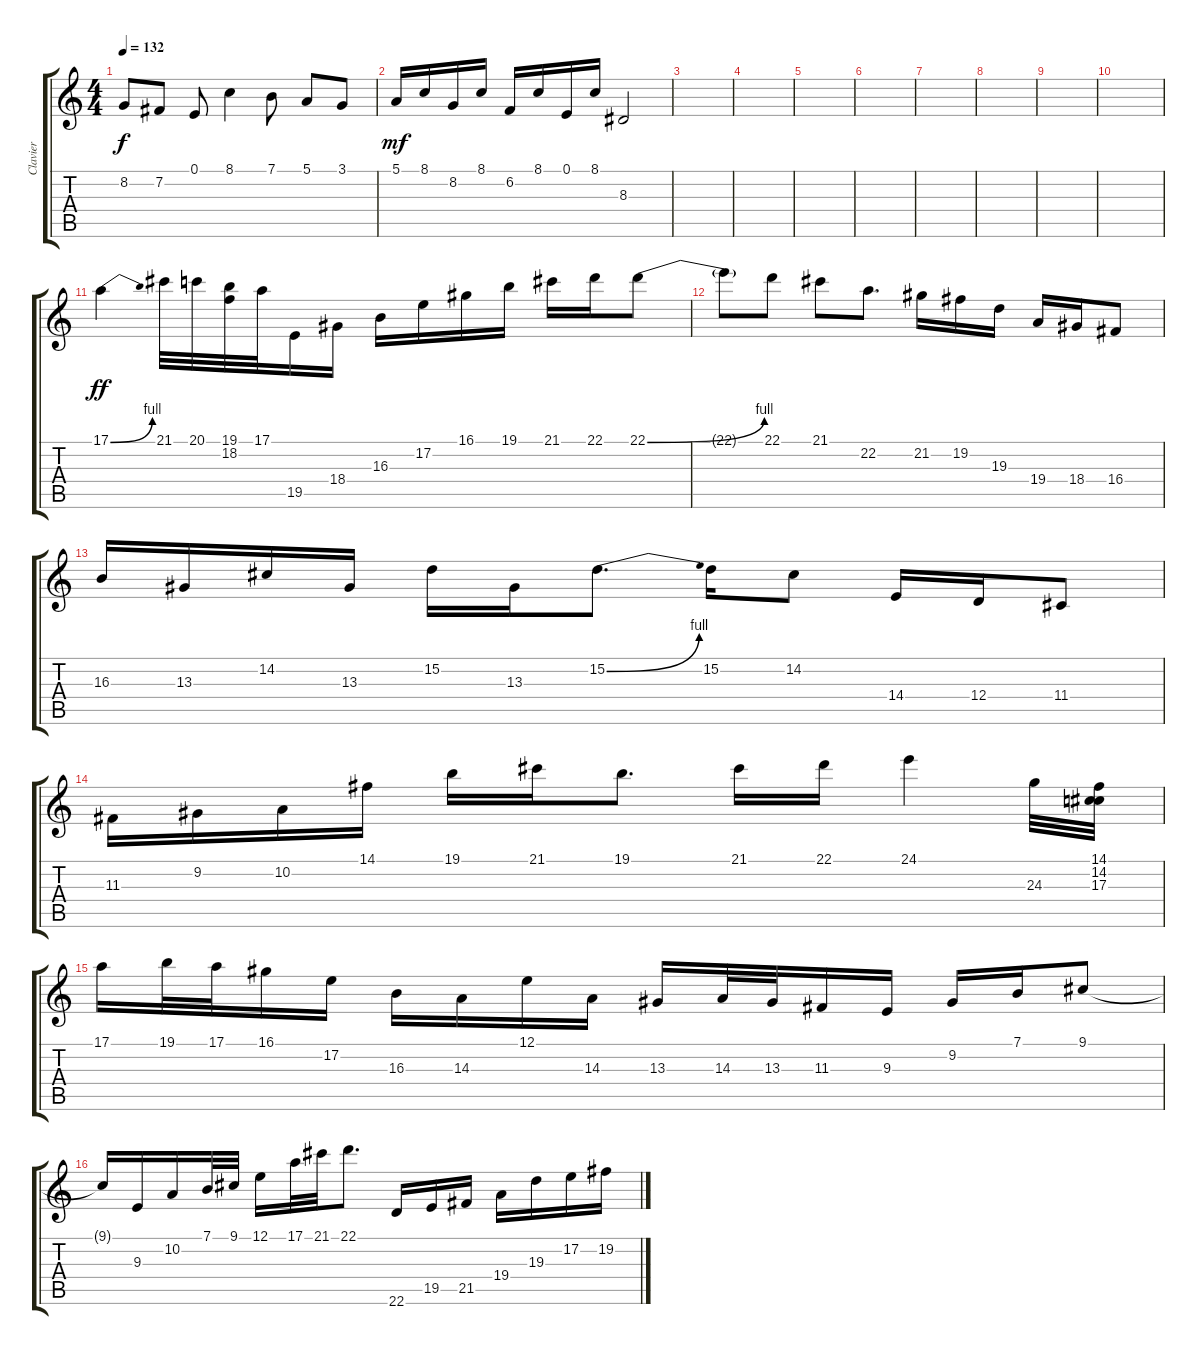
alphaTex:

\track ("Clavier" "Clavier") {instrument lead1square}
\staff {score tabs}
\tuning (E4 B3 G3 D3 A2 E2) {hide}
\ts (4 4)
\tempo 132
\clef g2
\ks c
8.2.8{dy f} 7.2.8 0.1.8 8.1.4 7.1.8 5.1.8 3.1.8 |
5.1.16{dy mf} 8.1.16 8.2.16 8.1.16 6.2.16 8.1.16 0.1.16 8.1.16 8.3.2 |
|
|
|
|
|
|
|
|
17.1{be (bend 0 0 60 4)}.4{dy ff volume 5} 21.1.32 20.1.32 (19.1 18.2).32 17.1.32 19.5.16 18.4.16 16.3.16 17.2.16 16.1.16 19.1.16 21.1.16 22.1.16 22.1{be (bend 0 0 60 4)}.8 |
22.1{t}.8 22.1.8 21.1.8 22.2.8{d} 21.2.16 19.2.16 19.3.16 19.4.16 18.4.16 16.4.8 |
16.3.16 13.3.16 14.2.16 13.3.16 15.2.16 13.3.16 15.2{be (bend 0 0 60 4)}.8{d} 15.2.16 14.2.8 14.4.16 12.4.16 11.4.8 |
11.3.16 9.2.16 10.2.16 14.1.16 19.1.16 21.1.16 19.1.8{d} 21.1.16 22.1.16 24.1.4 24.3.32 (14.1 14.2 17.3).32 |
17.1.16 19.1.32 17.1.32 16.1.16 17.2.16 16.3.16 14.3.16 12.1.16 14.3.16 13.3.16 14.3.32 13.3.32 11.3.16 9.3.16 9.2.16 7.1.16 9.1.8 |
9.1{t}.16 9.3.16 10.2.16 7.1.32 9.1.32 12.1.16 17.1.32 21.1.32 22.1.8{d} 22.6.16 19.5.16 21.5.16 19.4.16 19.3.16 17.2.16 19.2.16
